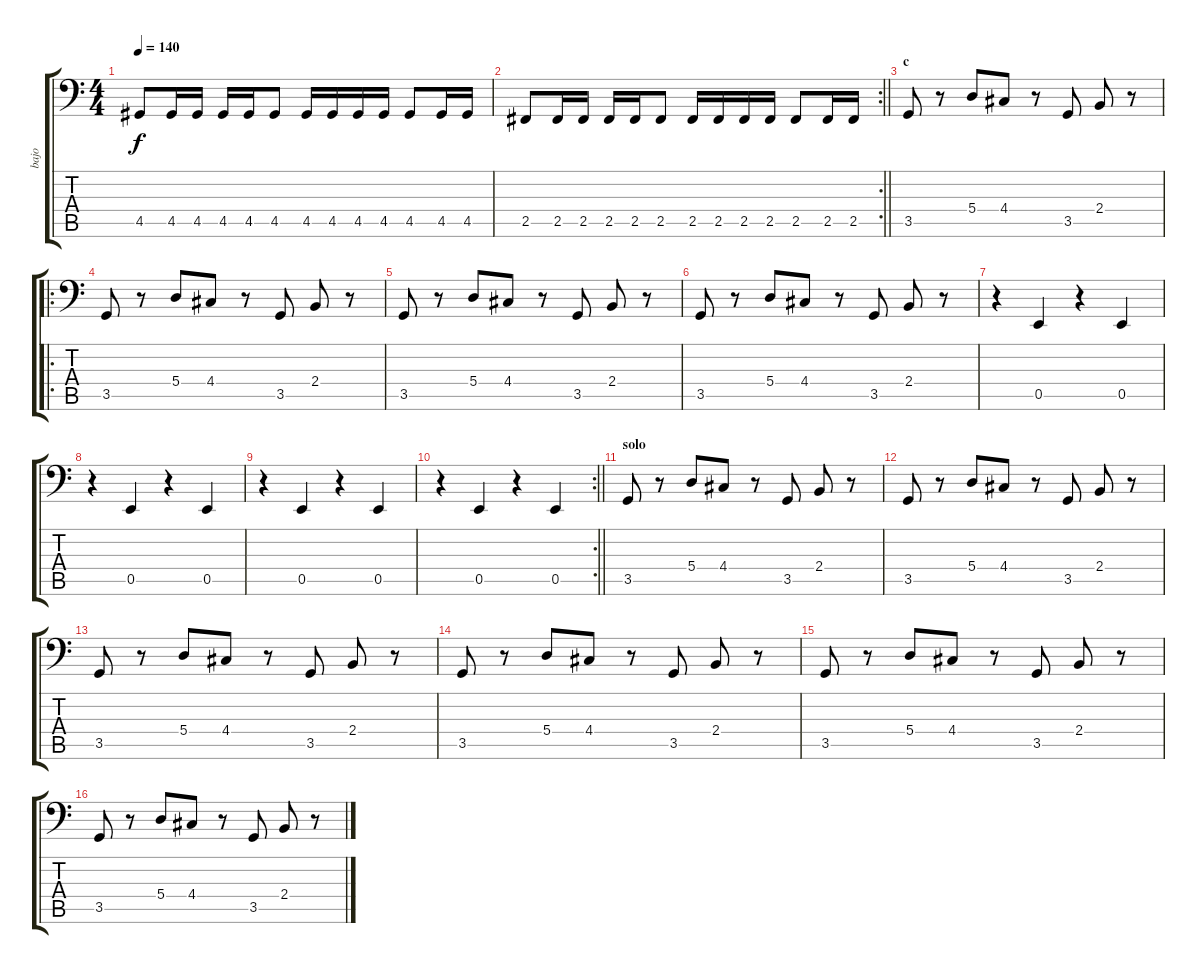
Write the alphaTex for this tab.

\track ("bajo" "bajo") {instrument electricbassfinger}
\staff {score tabs}
\tuning (C3 G2 D2 A1 E1 B0) {hide}
\ts (4 4)
\tempo 140
\clef f4
\ks c
4.5.8{dy f} 4.5.16 4.5.16 4.5.16 4.5.16 4.5.8 4.5.16 4.5.16 4.5.16 4.5.16 4.5.8 4.5.16 4.5.16 |
\rc 2
\barLineRight lightlight
2.5.8 2.5.16 2.5.16 2.5.16 2.5.16 2.5.8 2.5.16 2.5.16 2.5.16 2.5.16 2.5.8 2.5.16 2.5.16 |
\section ("" "c")
3.5.8 r.8 5.4.8 4.4.8 r.8 3.5.8 2.4.8 r.8 |
\ro
3.5.8 r.8 5.4.8 4.4.8 r.8 3.5.8 2.4.8 r.8 |
3.5.8 r.8 5.4.8 4.4.8 r.8 3.5.8 2.4.8 r.8 |
3.5.8 r.8 5.4.8 4.4.8 r.8 3.5.8 2.4.8 r.8 |
r.4 0.5.4 r.4 0.5.4 |
r.4 0.5.4 r.4 0.5.4 |
r.4 0.5.4 r.4 0.5.4 |
\rc 2
\barLineRight lightlight
r.4 0.5.4 r.4 0.5.4 |
\section ("" "solo")
3.5.8 r.8 5.4.8 4.4.8 r.8 3.5.8 2.4.8 r.8 |
3.5.8 r.8 5.4.8 4.4.8 r.8 3.5.8 2.4.8 r.8 |
3.5.8 r.8 5.4.8 4.4.8 r.8 3.5.8 2.4.8 r.8 |
3.5.8 r.8 5.4.8 4.4.8 r.8 3.5.8 2.4.8 r.8 |
3.5.8 r.8 5.4.8 4.4.8 r.8 3.5.8 2.4.8 r.8 |
3.5.8 r.8 5.4.8 4.4.8 r.8 3.5.8 2.4.8 r.8
